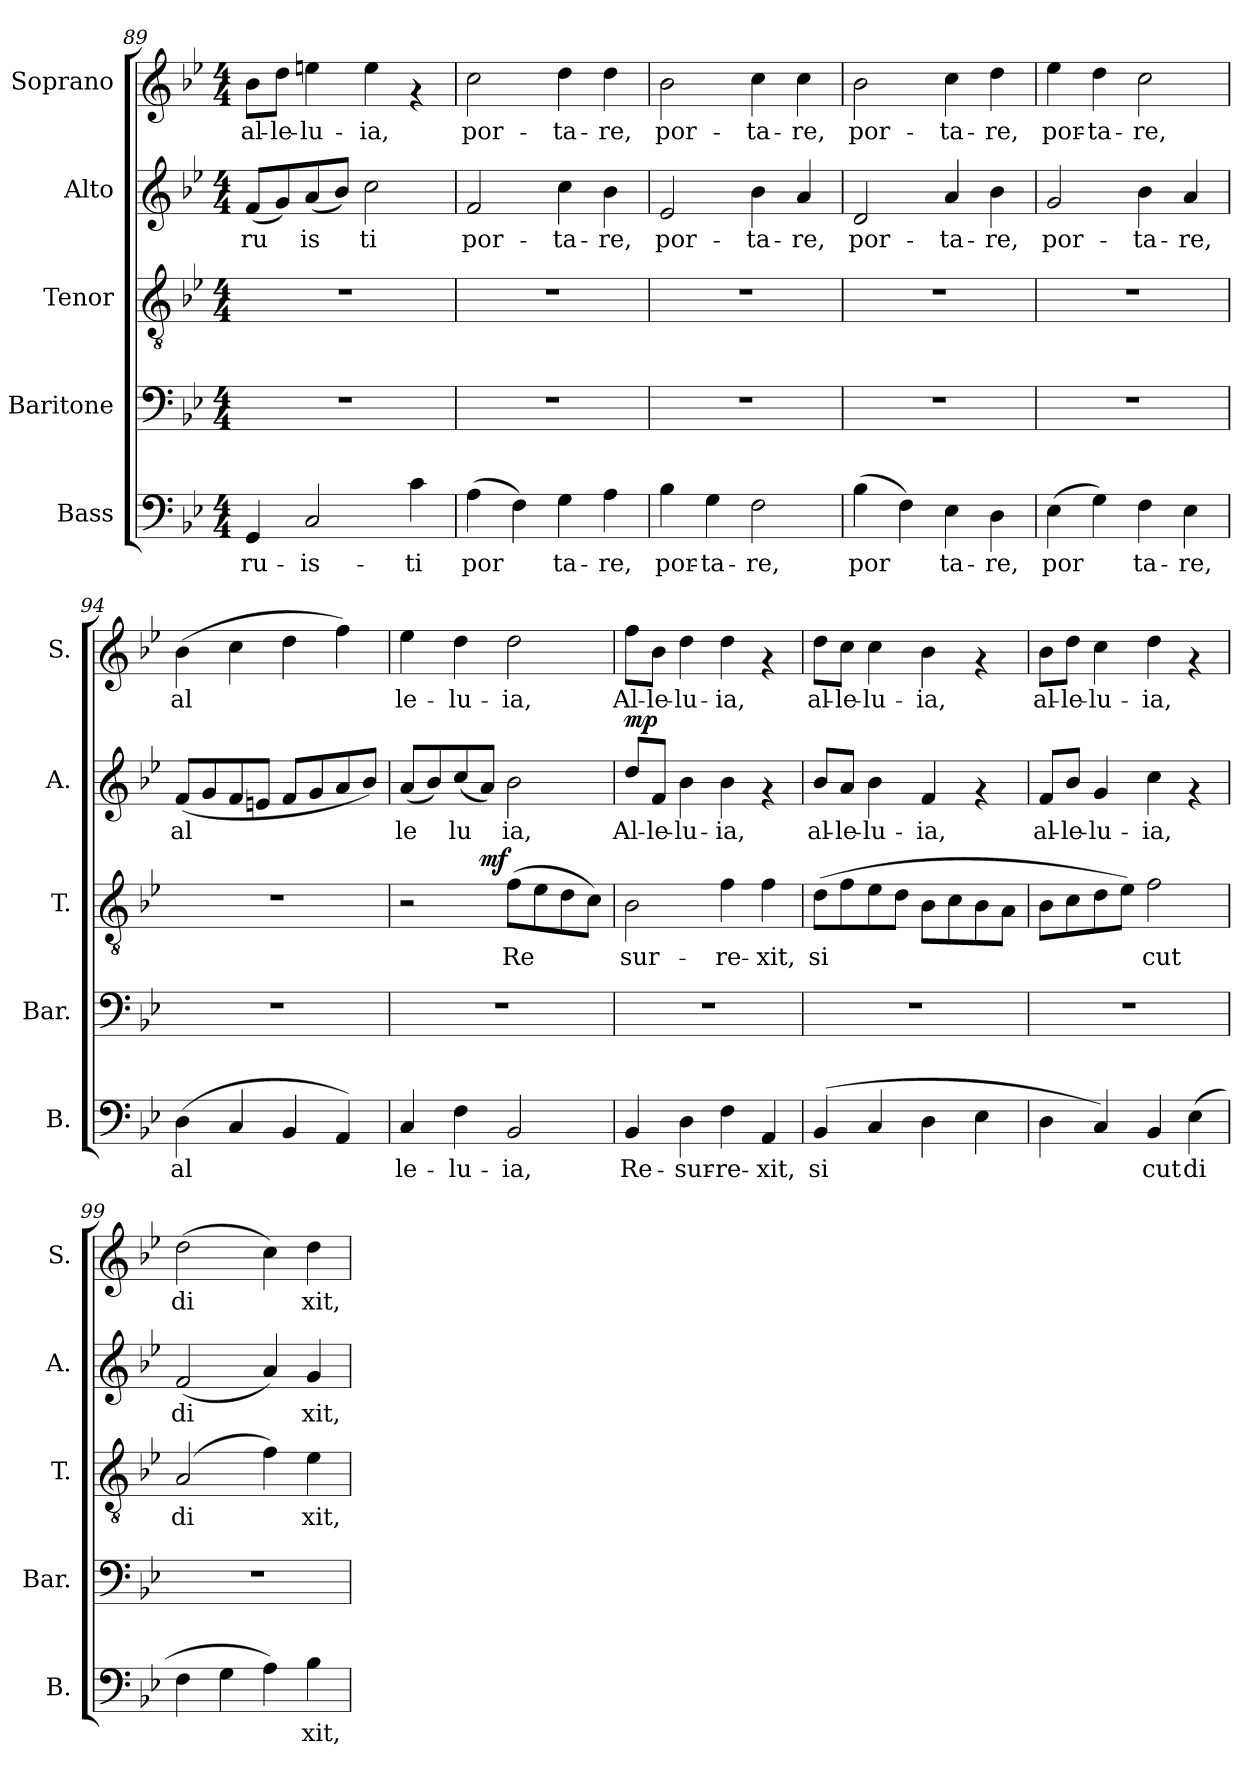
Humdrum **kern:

**kern	**text	**kern	**kern	**text	**dynam	**kern	**text	**dynam	**kern	**text
*part5	*part5	*part4	*part3	*part3	*part3	*part2	*part2	*part2	*part1	*part1
*staff5	*staff5	*staff4	*staff3	*staff3	*staff3	*staff2	*staff2	*staff2	*staff1	*staff1
*I"Bass	*	*I"Baritone	*I"Tenor	*	*	*I"Alto	*	*	*I"Soprano	*
*I'B.	*	*I'Bar.	*I'T.	*	*	*I'A.	*	*	*I'S.	*
*clefF4	*	*clefF4	*clefGv2	*	*	*clefG2	*	*	*clefG2	*
*k[b-e-]	*	*k[b-e-]	*k[b-e-]	*	*	*k[b-e-]	*	*	*k[b-e-]	*
*B-:	*	*B-:	*B-:	*	*	*B-:	*	*	*B-:	*
*M4/4	*	*M4/4	*M4/4	*	*	*M4/4	*	*	*M4/4	*
=89	=89	=89	=89	=89	=89	=89	=89	=89	=89	=89
!	!LO:LY:b:cj	!	!	!	!	!	!LO:LY:b:cj	!	!	!LO:LY:b:cj
4GG/	-ru-	1r	1r	.	.	(>8f/L	-ru-	.	8b-\L	al-
!	!	!	!	!	!	!	!LO:LY:b:cj	!	!	!LO:LY:b:cj
.	.	.	.	.	.	8g/)	--	.	8dd\J	-le-
!	!LO:LY:b:cj	!	!	!	!	!	!LO:LY:b:cj	!	!	!LO:LY:b:cj
2C/	-is-	.	.	.	.	(>8a/	-is-	.	4een\	-lu-
!	!	!	!	!	!	!	!LO:LY:b:cj	!	!	!
.	.	.	.	.	.	8b-/J)	--	.	.	.
!	!	!	!	!	!	!	!LO:LY:b:cj	!	!	!LO:LY:b:cj
.	.	.	.	.	.	2cc\	-ti	.	4ee\	-ia,
!	!LO:LY:b:cj	!	!	!	!	!	!	!	!	!
4c\	-ti	.	.	.	.	.	.	.	4rf	.
=90	=90	=90	=90	=90	=90	=90	=90	=90	=90	=90
!	!LO:LY:b:cj	!	!	!	!	!	!LO:LY:b:cj	!	!	!LO:LY:b:cj
(>4A\	por-	1r	1r	.	.	2f/	por-	.	2cc\	por-
!	!LO:LY:b:cj	!	!	!	!	!	!	!	!	!
4F\)	--	.	.	.	.	.	.	.	.	.
!	!LO:LY:b:cj	!	!	!	!	!	!LO:LY:b:cj	!	!	!LO:LY:b:cj
4G\	-ta-	.	.	.	.	4cc\	-ta-	.	4dd\	-ta-
!	!LO:LY:b:cj	!	!	!	!	!	!LO:LY:b:cj	!	!	!LO:LY:b:cj
4A\	-re,	.	.	.	.	4b-\	-re,	.	4dd\	-re,
=91	=91	=91	=91	=91	=91	=91	=91	=91	=91	=91
!	!LO:LY:b:cj	!	!	!	!	!	!LO:LY:b:cj	!	!	!LO:LY:b:cj
4B-\	por-	1r	1r	.	.	2e-/	por-	.	2b-\	por-
!	!LO:LY:b:cj	!	!	!	!	!	!	!	!	!
4G\	-ta-	.	.	.	.	.	.	.	.	.
!	!LO:LY:b:cj	!	!	!	!	!	!LO:LY:b:cj	!	!	!LO:LY:b:cj
2F\	-re,	.	.	.	.	4b-\	-ta-	.	4cc\	-ta-
!	!	!	!	!	!	!	!LO:LY:b:cj	!	!	!LO:LY:b:cj
.	.	.	.	.	.	4a/	-re,	.	4cc\	-re,
!!LO:PB:g=z
=92	=92	=92	=92	=92	=92	=92	=92	=92	=92	=92
!	!LO:LY:b:cj	!	!	!	!	!	!LO:LY:b:cj	!	!	!LO:LY:b:cj
(>4B-\	por-	1r	1r	.	.	2d/	por-	.	2b-\	por-
!	!LO:LY:b:cj	!	!	!	!	!	!	!	!	!
4F\)	--	.	.	.	.	.	.	.	.	.
!	!LO:LY:b:cj	!	!	!	!	!	!LO:LY:b:cj	!	!	!LO:LY:b:cj
4E-\	-ta-	.	.	.	.	4a/	-ta-	.	4cc\	-ta-
!	!LO:LY:b:cj	!	!	!	!	!	!LO:LY:b:cj	!	!	!LO:LY:b:cj
4D\	-re,	.	.	.	.	4b-\	-re,	.	4dd\	-re,
=93	=93	=93	=93	=93	=93	=93	=93	=93	=93	=93
!	!LO:LY:b:cj	!	!	!	!	!	!LO:LY:b:cj	!	!	!LO:LY:b:cj
(>4E-\	por-	1r	1r	.	.	2g/	por-	.	4ee-\	por-
!	!LO:LY:b:cj	!	!	!	!	!	!	!	!	!LO:LY:b:cj
4G\)	--	.	.	.	.	.	.	.	4dd\	-ta-
!	!LO:LY:b:cj	!	!	!	!	!	!LO:LY:b:cj	!	!	!LO:LY:b:cj
4F\	-ta-	.	.	.	.	4b-\	-ta-	.	2cc\	-re,
!	!LO:LY:b:cj	!	!	!	!	!	!LO:LY:b:cj	!	!	!
4E-\	-re,	.	.	.	.	4a/	-re,	.	.	.
=94	=94	=94	=94	=94	=94	=94	=94	=94	=94	=94
!	!LO:LY:b:cj	!	!	!	!	!	!LO:LY:b:cj	!	!	!LO:LY:b:cj
(>4D\	al-	1r	1r	.	.	(>8f/L	al-	.	(>4b-\	al-
!	!	!	!	!	!	!	!LO:LY:b:cj	!	!	!
.	.	.	.	.	.	8g/	--	.	.	.
!	!LO:LY:b:cj	!	!	!	!	!	!LO:LY:b:cj	!	!	!LO:LY:b:cj
4C/	--	.	.	.	.	8f/	--	.	4cc\	--
!	!	!	!	!	!	!	!LO:LY:b:cj	!	!	!
.	.	.	.	.	.	8en/J	--	.	.	.
!	!LO:LY:b:cj	!	!	!	!	!	!LO:LY:b:cj	!	!	!LO:LY:b:cj
4BB-/	--	.	.	.	.	8f/L	--	.	4dd\	--
!	!	!	!	!	!	!	!LO:LY:b:cj	!	!	!
.	.	.	.	.	.	8g/	--	.	.	.
!	!LO:LY:b:cj	!	!	!	!	!	!LO:LY:b:cj	!	!	!LO:LY:b:cj
4AA/)	--	.	.	.	.	8a/	--	.	4ff\)	--
!	!	!	!	!	!	!	!LO:LY:b:cj	!	!	!
.	.	.	.	.	.	8b-/J)	--	.	.	.
=95	=95	=95	=95	=95	=95	=95	=95	=95	=95	=95
!	!LO:LY:b:cj	!	!	!	!	!	!LO:LY:b:cj	!	!	!LO:LY:b:cj
*	*	*	*^	*	*	*	*	*	*	*
4C/	-le-	1r	2r	4.ryy	.	.	(>8a/L	-le-	.	4ee-\	-le-
!	!	!	!	!	!	!	!	!LO:LY:b:cj	!	!	!
.	.	.	.	.	.	.	8b-/)	--	.	.	.
!	!LO:LY:b:cj	!	!	!	!	!	!	!LO:LY:b:cj	!	!	!LO:LY:b:cj
4F\	-lu-	.	.	.	.	.	(>8cc/	-lu-	.	4dd\	-lu-
!	!	!	!	!	!	!LO:DY:a	!	!LO:LY:b:cj	!	!	!
.	.	.	.	2ryy	.	mf	8a/J)	--	.	.	.
!	!LO:LY:b:cj	!	!	!	!LO:LY:b:cj	!	!	!LO:LY:b:cj	!	!	!LO:LY:b:cj
2BB-/	-ia,	.	(>8f\L	.	Re-	.	2b-\	-ia,	.	2dd\	-ia,
!	!	!	!	!	!LO:LY:b:cj	!	!	!	!	!	!
.	.	.	8e-\	.	--	.	.	.	.	.	.
!	!	!	!	!	!LO:LY:b:cj	!	!	!	!	!	!
.	.	.	8d\	.	--	.	.	.	.	.	.
!	!	!	!	!	!LO:LY:b:cj	!	!	!	!	!	!
.	.	.	8c\J)	8ryy	--	.	.	.	.	.	.
=96	=96	=96	=96	=96	=96	=96	=96	=96	=96	=96	=96
!	!LO:LY:b:cj	!	!	!	!LO:LY:b:cj	!	!	!LO:LY:b:cj	!LO:DY:a	!	!LO:LY:b:cj
*	*	*	*v	*v	*	*	*	*	*	*	*
4BB-/	Re-	1r	2B-\	-sur-	.	8dd/L	Al-	mp	8ff\L	Al-
!	!	!	!	!	!	!	!LO:LY:b:cj	!	!	!LO:LY:b:cj
.	.	.	.	.	.	8f/J	-le-	.	8b-\J	-le-
!	!LO:LY:b:cj	!	!	!	!	!	!LO:LY:b:cj	!	!	!LO:LY:b:cj
4D\	-sur-	.	.	.	.	4b-\	-lu-	.	4dd\	-lu-
!	!LO:LY:b:cj	!	!	!LO:LY:b:cj	!	!	!LO:LY:b:cj	!	!	!LO:LY:b:cj
4F\	-re-	.	4f\	-re-	.	4b-\	-ia,	.	4dd\	-ia,
!	!LO:LY:b:cj	!	!	!LO:LY:b:cj	!	!	!	!	!	!
4AA/	-xit,	.	4f\	-xit,	.	4rf	.	.	4rf	.
!!LO:PB:g=z
=97	=97	=97	=97	=97	=97	=97	=97	=97	=97	=97
!	!LO:LY:b:cj	!	!	!LO:LY:b:cj	!	!	!LO:LY:b:cj	!	!	!LO:LY:b:cj
(>4BB-/	si-	1r	(>8d\L	si-	.	8b-/L	al-	.	8dd\L	al-
!	!	!	!	!LO:LY:b:cj	!	!	!LO:LY:b:cj	!	!	!LO:LY:b:cj
.	.	.	8f\	--	.	8a/J	-le-	.	8cc\J	-le-
!	!LO:LY:b:cj	!	!	!LO:LY:b:cj	!	!	!LO:LY:b:cj	!	!	!LO:LY:b:cj
4C/	--	.	8e-\	--	.	4b-\	-lu-	.	4cc\	-lu-
!	!	!	!	!LO:LY:b:cj	!	!	!	!	!	!
.	.	.	8d\J	--	.	.	.	.	.	.
!	!LO:LY:b:cj	!	!	!LO:LY:b:cj	!	!	!LO:LY:b:cj	!	!	!LO:LY:b:cj
4D\	--	.	8B-\L	--	.	4f/	-ia,	.	4b-\	-ia,
!	!	!	!	!LO:LY:b:cj	!	!	!	!	!	!
.	.	.	8c\	--	.	.	.	.	.	.
!	!LO:LY:b:cj	!	!	!LO:LY:b:cj	!	!	!	!	!	!
4E-\	--	.	8B-\	--	.	4rf	.	.	4rf	.
!	!	!	!	!LO:LY:b:cj	!	!	!	!	!	!
.	.	.	8A\J	--	.	.	.	.	.	.
=98	=98	=98	=98	=98	=98	=98	=98	=98	=98	=98
!	!LO:LY:b:cj	!	!	!LO:LY:b:cj	!	!	!LO:LY:b:cj	!	!	!LO:LY:b:cj
4D\	--	1r	8B-\L	--	.	8f/L	al-	.	8b-\L	al-
!	!	!	!	!LO:LY:b:cj	!	!	!LO:LY:b:cj	!	!	!LO:LY:b:cj
.	.	.	8c\	--	.	8b-/J	-le-	.	8dd\J	-le-
!	!LO:LY:b:cj	!	!	!LO:LY:b:cj	!	!	!LO:LY:b:cj	!	!	!LO:LY:b:cj
4C/)	--	.	8d\	--	.	4g/	-lu-	.	4cc\	-lu-
!	!	!	!	!LO:LY:b:cj	!	!	!	!	!	!
.	.	.	8e-\J)	--	.	.	.	.	.	.
!	!LO:LY:b:cj	!	!	!LO:LY:b:cj	!	!	!LO:LY:b:cj	!	!	!LO:LY:b:cj
4BB-/	-cut	.	2f\	-cut	.	4cc\	-ia,	.	4dd\	-ia,
!	!LO:LY:b:cj	!	!	!	!	!	!	!	!	!
(>4E-\	di-	.	.	.	.	4rf	.	.	4rf	.
=99	=99	=99	=99	=99	=99	=99	=99	=99	=99	=99
!	!LO:LY:b:cj	!	!	!LO:LY:b:cj	!	!	!LO:LY:b:cj	!	!	!LO:LY:b:cj
4F\	--	1r	(>2A/	di-	.	(>2f/	di-	.	(>2dd\	di-
!	!LO:LY:b:cj	!	!	!	!	!	!	!	!	!
4G\	--	.	.	.	.	.	.	.	.	.
!	!LO:LY:b:cj	!	!	!LO:LY:b:cj	!	!	!LO:LY:b:cj	!	!	!LO:LY:b:cj
4A\)	--	.	4f\)	--	.	4a/)	--	.	4cc\)	--
!	!LO:LY:b:cj	!	!	!LO:LY:b:cj	!	!	!LO:LY:b:cj	!	!	!LO:LY:b:cj
4B-\	-xit,	.	4e-\	-xit,	.	4g/	-xit,	.	4dd\	-xit,
=	=	=	=	=	=	=	=	=	=	=
*-	*-	*-	*-	*-	*-	*-	*-	*-	*-	*-
